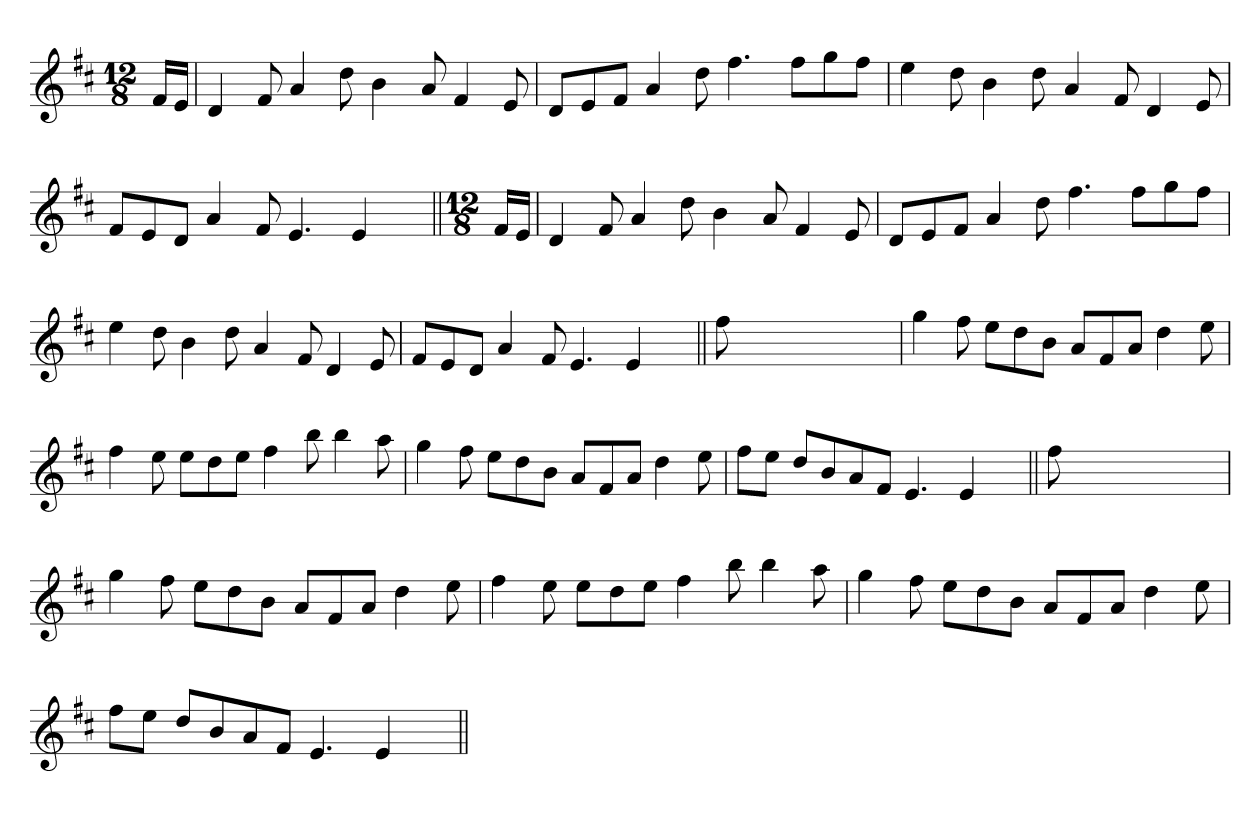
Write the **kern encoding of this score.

**kern
*part1
*staff1
*clefG2
*k[f#c#]
*M12/8
=1
16f#LL
16eJJ
=
4d
8f#
4a
8dd
4b
8a
4f#
8e
=
8dL
8e
8f#J
4a
8dd
4.ff#
8ff#L
8gg
8ff#J
=
4ee
8dd
4b
8dd
4a
8f#
4d
8e
=
8f#L
8e
8dJ
4a
8f#
4.e
4e
8ryy
=||
*M12/8
16f#LL
16eJJ
=
4d
8f#
4a
8dd
4b
8a
4f#
8e
=
8dL
8e
8f#J
4a
8dd
4.ff#
8ff#L
8gg
8ff#J
=
4ee
8dd
4b
8dd
4a
8f#
4d
8e
=
8f#L
8e
8dJ
4a
8f#
4.e
4e
8ryy
=||
8ff#
1ryy
4.ryy
=
4gg
8ff#
8eeL
8dd
8bJ
8aL
8f#
8aJ
4dd
8ee
=
4ff#
8ee
8eeL
8dd
8eeJ
4ff#
8bb
4bb
8aa
=
4gg
8ff#
8eeL
8dd
8bJ
8aL
8f#
8aJ
4dd
8ee
=
8ff#L
8eeJ
8ddL
8b
8a
8f#J
4.e
4e
8ryy
=||
8ff#
1ryy
4.ryy
=
4gg
8ff#
8eeL
8dd
8bJ
8aL
8f#
8aJ
4dd
8ee
=
4ff#
8ee
8eeL
8dd
8eeJ
4ff#
8bb
4bb
8aa
=
4gg
8ff#
8eeL
8dd
8bJ
8aL
8f#
8aJ
4dd
8ee
=
8ff#L
8eeJ
8ddL
8b
8a
8f#J
4.e
4e
8ryy
=||
*-
